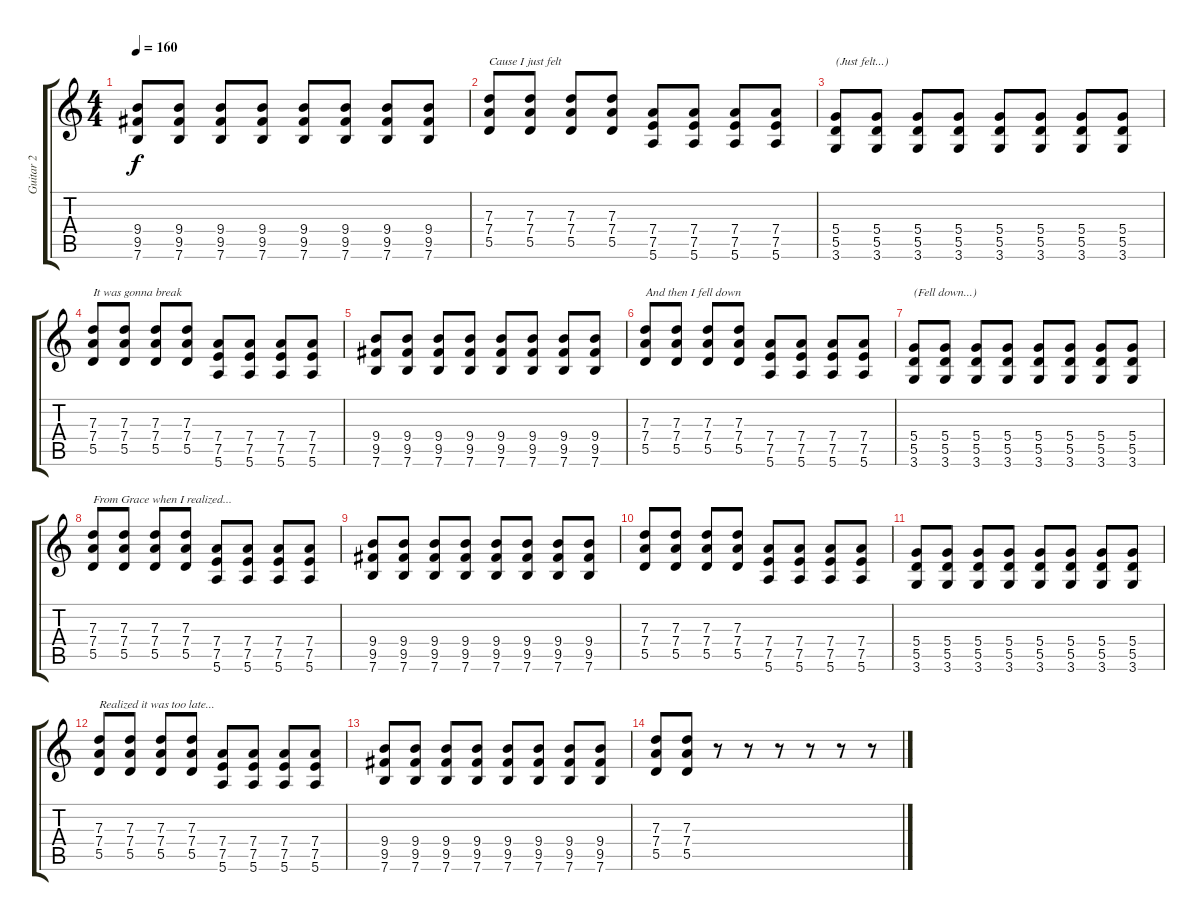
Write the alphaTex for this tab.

\track ("Guitar 2" "Guitar 2") {instrument distortionguitar}
\staff {score tabs}
\tuning (E4 B3 G3 D3 A2 E2) {hide}
\ts (4 4)
\tempo 160
\clef g2
\ks c
(9.4 9.5 7.6).8{dy f} (9.4 9.5 7.6).8 (9.4 9.5 7.6).8 (9.4 9.5 7.6).8 (9.4 9.5 7.6).8 (9.4 9.5 7.6).8 (9.4 9.5 7.6).8 (9.4 9.5 7.6).8 |
(7.3 7.4 5.5).8{txt "Cause I just felt"} (7.3 7.4 5.5).8 (7.3 7.4 5.5).8 (7.3 7.4 5.5).8 (7.4 7.5 5.6).8 (7.4 7.5 5.6).8 (7.4 7.5 5.6).8 (7.4 7.5 5.6).8 |
(5.4 5.5 3.6).8{txt "(Just felt...)"} (5.4 5.5 3.6).8 (5.4 5.5 3.6).8 (5.4 5.5 3.6).8 (5.4 5.5 3.6).8 (5.4 5.5 3.6).8 (5.4 5.5 3.6).8 (5.4 5.5 3.6).8 |
(7.3 7.4 5.5).8{txt "It was gonna break"} (7.3 7.4 5.5).8 (7.3 7.4 5.5).8 (7.3 7.4 5.5).8 (7.4 7.5 5.6).8 (7.4 7.5 5.6).8 (7.4 7.5 5.6).8 (7.4 7.5 5.6).8 |
(9.4 9.5 7.6).8 (9.4 9.5 7.6).8 (9.4 9.5 7.6).8 (9.4 9.5 7.6).8 (9.4 9.5 7.6).8 (9.4 9.5 7.6).8 (9.4 9.5 7.6).8 (9.4 9.5 7.6).8 |
(7.3 7.4 5.5).8{txt "And then I fell down"} (7.3 7.4 5.5).8 (7.3 7.4 5.5).8 (7.3 7.4 5.5).8 (7.4 7.5 5.6).8 (7.4 7.5 5.6).8 (7.4 7.5 5.6).8 (7.4 7.5 5.6).8 |
(5.4 5.5 3.6).8{txt "(Fell down...)"} (5.4 5.5 3.6).8 (5.4 5.5 3.6).8 (5.4 5.5 3.6).8 (5.4 5.5 3.6).8 (5.4 5.5 3.6).8 (5.4 5.5 3.6).8 (5.4 5.5 3.6).8 |
(7.3 7.4 5.5).8{txt "From Grace when I realized..."} (7.3 7.4 5.5).8 (7.3 7.4 5.5).8 (7.3 7.4 5.5).8 (7.4 7.5 5.6).8 (7.4 7.5 5.6).8 (7.4 7.5 5.6).8 (7.4 7.5 5.6).8 |
(9.4 9.5 7.6).8 (9.4 9.5 7.6).8 (9.4 9.5 7.6).8 (9.4 9.5 7.6).8 (9.4 9.5 7.6).8 (9.4 9.5 7.6).8 (9.4 9.5 7.6).8 (9.4 9.5 7.6).8 |
(7.3 7.4 5.5).8 (7.3 7.4 5.5).8 (7.3 7.4 5.5).8 (7.3 7.4 5.5).8 (7.4 7.5 5.6).8 (7.4 7.5 5.6).8 (7.4 7.5 5.6).8 (7.4 7.5 5.6).8 |
(5.4 5.5 3.6).8 (5.4 5.5 3.6).8 (5.4 5.5 3.6).8 (5.4 5.5 3.6).8 (5.4 5.5 3.6).8 (5.4 5.5 3.6).8 (5.4 5.5 3.6).8 (5.4 5.5 3.6).8 |
(7.3 7.4 5.5).8{txt "Realized it was too late..."} (7.3 7.4 5.5).8 (7.3 7.4 5.5).8 (7.3 7.4 5.5).8 (7.4 7.5 5.6).8 (7.4 7.5 5.6).8 (7.4 7.5 5.6).8 (7.4 7.5 5.6).8 |
(9.4 9.5 7.6).8 (9.4 9.5 7.6).8 (9.4 9.5 7.6).8 (9.4 9.5 7.6).8 (9.4 9.5 7.6).8 (9.4 9.5 7.6).8 (9.4 9.5 7.6).8 (9.4 9.5 7.6).8 |
(7.3 7.4 5.5).8 (7.3 7.4 5.5).8 r.8 r.8 r.8 r.8 r.8 r.8
